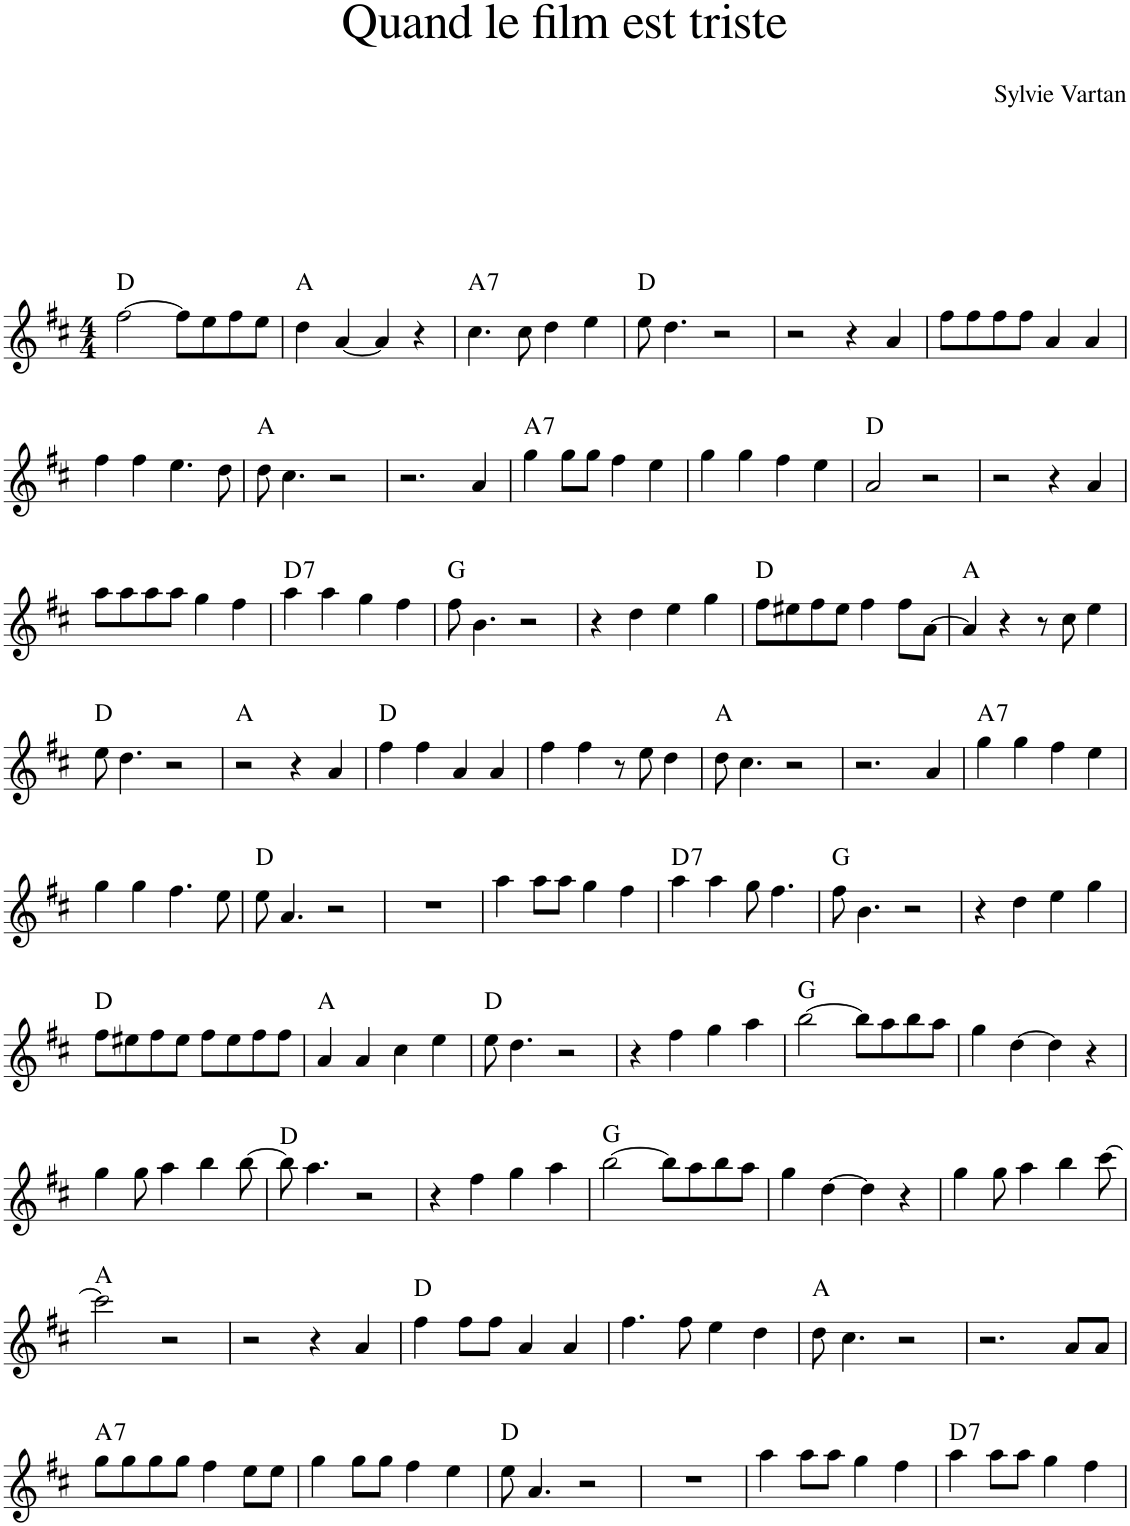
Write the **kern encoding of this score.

**kern	**harte
*part1	*part1
*staff1	*
*I"Piano	*
*I'Pno.	*
*clefG2	*
*k[f#c#]	*
*M4/4	*
=1	=1
[2ff#\	D:maj
8ff#\L]	.
8ee\	.
8ff#\	.
8ee\J	.
=2	=2
4dd\	A:maj
[4a/	.
4a/]	.
4r	.
=3	=3
!	!LO:H:kt=7
4.cc#\	A:7
8cc#\	.
4dd\	.
4ee\	.
=4	=4
8ee\	D:maj
4.dd\	.
2r	.
=5	=5
2r	.
4r	.
4a/	.
=6	=6
8ff#\L	.
8ff#\	.
8ff#\	.
8ff#\J	.
4a/	.
4a/	.
!!LO:LB:g=z
=7	=7
4ff#\	.
4ff#\	.
4.ee\	.
8dd\	.
=8	=8
8dd\	A:maj
4.cc#\	.
2r	.
=9	=9
2.r	.
4a/	.
=10	=10
!	!LO:H:kt=7
4gg\	A:7
8gg\L	.
8gg\J	.
4ff#\	.
4ee\	.
=11	=11
4gg\	.
4gg\	.
4ff#\	.
4ee\	.
=12	=12
2a/	D:maj
2r	.
=13	=13
2r	.
4r	.
4a/	.
!!LO:LB:g=z
=14	=14
8aa\L	.
8aa\	.
8aa\	.
8aa\J	.
4gg\	.
4ff#\	.
=15	=15
!	!LO:H:kt=7
4aa\	D:7
4aa\	.
4gg\	.
4ff#\	.
=16	=16
8ff#\	G:maj
4.b\	.
2r	.
=17	=17
4r	.
4dd\	.
4ee\	.
4gg\	.
=18	=18
8ff#\L	D:maj
8ee#X\	.
8ff#\	.
8ee#\J	.
4ff#\	.
8ff#\L	.
[8a\J	.
=19	=19
4a/]	A:maj
4r	.
8r	.
8cc#\	.
4ee\	.
!!LO:LB:g=z
=20	=20
8ee\	D:maj
4.dd\	.
2r	.
=21	=21
2r	A:maj
4r	.
4a/	.
=22	=22
4ff#\	D:maj
4ff#\	.
4a/	.
4a/	.
=23	=23
4ff#\	.
4ff#\	.
8r	.
8ee\	.
4dd\	.
=24	=24
8dd\	A:maj
4.cc#\	.
2r	.
=25	=25
2.r	.
4a/	.
=26	=26
!	!LO:H:kt=7
4gg\	A:7
4gg\	.
4ff#\	.
4ee\	.
!!LO:LB:g=z
=27	=27
4gg\	.
4gg\	.
4.ff#\	.
8ee\	.
=28	=28
8ee\	D:maj
4.a/	.
2r	.
=29	=29
1r	.
=30	=30
4aa\	.
8aa\L	.
8aa\J	.
4gg\	.
4ff#\	.
=31	=31
!	!LO:H:kt=7
4aa\	D:7
4aa\	.
8gg\	.
4.ff#\	.
=32	=32
8ff#\	G:maj
4.b\	.
2r	.
=33	=33
4r	.
4dd\	.
4ee\	.
4gg\	.
!!LO:LB:g=z
=34	=34
8ff#\L	D:maj
8ee#X\	.
8ff#\	.
8ee#\J	.
8ff#\L	.
8ee#\	.
8ff#\	.
8ff#\J	.
=35	=35
4a/	A:maj
4a/	.
4cc#\	.
4ee\	.
=36	=36
8ee\	D:maj
4.dd\	.
2r	.
=37	=37
4r	.
4ff#\	.
4gg\	.
4aa\	.
=38	=38
[2bb\	G:maj
8bb\L]	.
8aa\	.
8bb\	.
8aa\J	.
=39	=39
4gg\	.
[4dd\	.
4dd\]	.
4r	.
!!LO:LB:g=z
=40	=40
4gg\	.
8gg\	.
4aa\	.
4bb\	.
[8bb\	.
=41	=41
8bb\]	D:maj
4.aa\	.
2r	.
=42	=42
4r	.
4ff#\	.
4gg\	.
4aa\	.
=43	=43
[2bb\	G:maj
8bb\L]	.
8aa\	.
8bb\	.
8aa\J	.
=44	=44
4gg\	.
[4dd\	.
4dd\]	.
4r	.
=45	=45
4gg\	.
8gg\	.
4aa\	.
4bb\	.
[8ccc#\	.
!!LO:LB:g=z
=46	=46
2ccc#\]	A:maj
2r	.
=47	=47
2r	.
4r	.
4a/	.
=48	=48
4ff#\	D:maj
8ff#\L	.
8ff#\J	.
4a/	.
4a/	.
=49	=49
4.ff#\	.
8ff#\	.
4ee\	.
4dd\	.
=50	=50
8dd\	A:maj
4.cc#\	.
2r	.
=51	=51
2.r	.
8a/L	.
8a/J	.
!!LO:LB:g=z
=52	=52
!	!LO:H:kt=7
8gg\L	A:7
8gg\	.
8gg\	.
8gg\J	.
4ff#\	.
8ee\L	.
8ee\J	.
=53	=53
4gg\	.
8gg\L	.
8gg\J	.
4ff#\	.
4ee\	.
=54	=54
8ee\	D:maj
4.a/	.
2r	.
=55	=55
1r	.
=56	=56
4aa\	.
8aa\L	.
8aa\J	.
4gg\	.
4ff#\	.
=57	=57
!	!LO:H:kt=7
4aa\	D:7
8aa\L	.
8aa\J	.
4gg\	.
4ff#\	.
=	=
*-	*-
